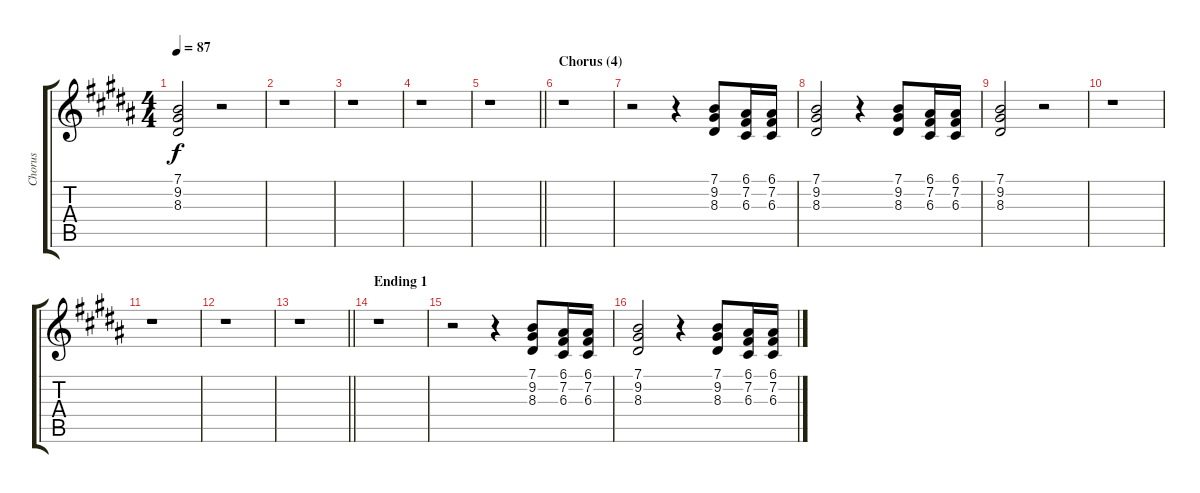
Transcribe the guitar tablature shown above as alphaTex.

\track ("Chorus" "Chorus") {instrument sopranosax}
\staff {score tabs}
\tuning (E4 B3 G3 D3 A2 E2) {hide}
\ts (4 4)
\tempo 87
\clef g2
\ks b
(7.1 9.2 8.3).2{dy f} r.2 |
r.1 |
r.1 |
r.1 |
\barLineRight lightlight
r.1 |
\section ("" "Chorus (4)")
r.1 |
r.2 r.4 (7.1 9.2 8.3).8 (6.1 7.2 6.3).16 (6.1 7.2 6.3).16 |
(7.1 9.2 8.3).2 r.4 (7.1 9.2 8.3).8 (6.1 7.2 6.3).16 (6.1 7.2 6.3).16 |
(7.1 9.2 8.3).2 r.2 |
r.1 |
r.1 |
r.1 |
\barLineRight lightlight
r.1 |
\section ("" "Ending 1")
r.1 |
r.2 r.4 (7.1 9.2 8.3).8 (6.1 7.2 6.3).16 (6.1 7.2 6.3).16 |
(7.1 9.2 8.3).2 r.4 (7.1 9.2 8.3).8 (6.1 7.2 6.3).16 (6.1 7.2 6.3).16
